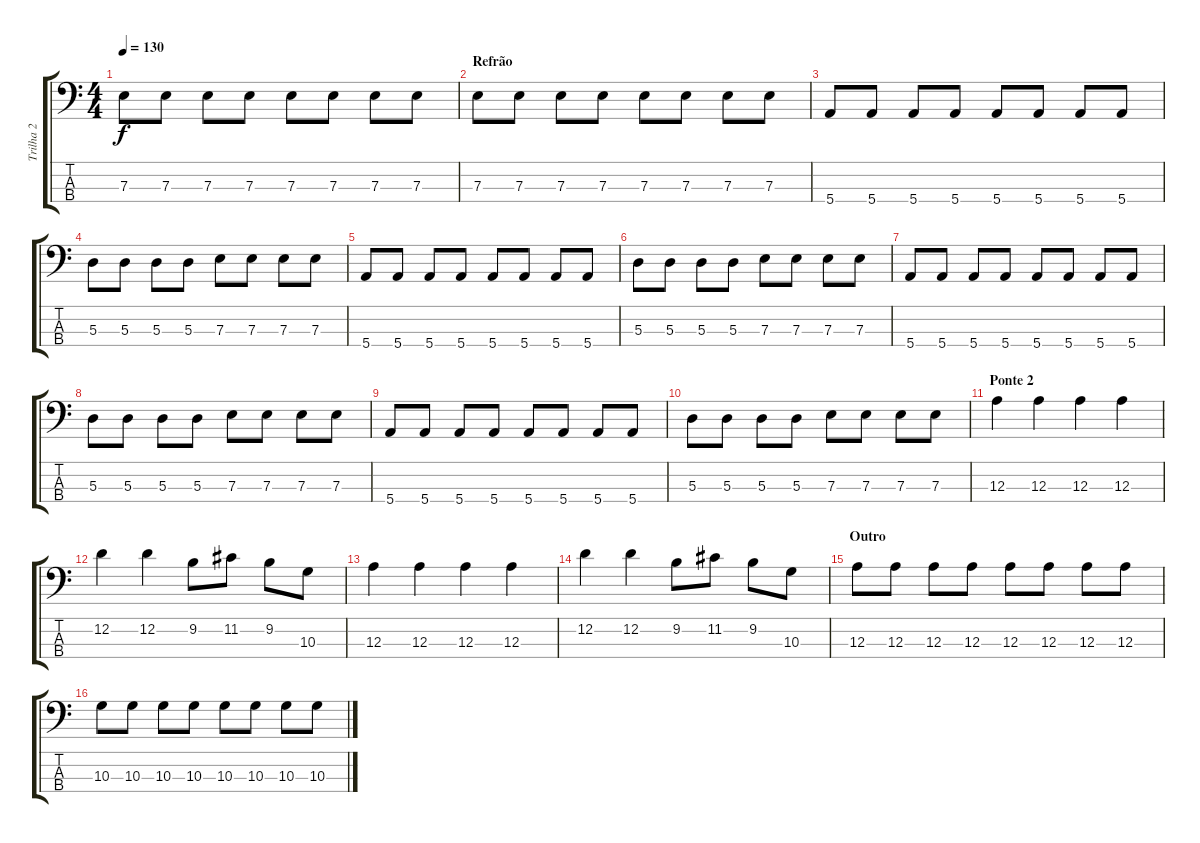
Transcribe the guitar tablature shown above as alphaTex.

\track ("Trilha 2" "Trilha 2") {instrument electricbasspick}
\staff {score tabs}
\tuning (G2 D2 A1 E1) {hide}
\ts (4 4)
\tempo 130
\clef f4
\ks c
7.3.8{dy f} 7.3.8 7.3.8 7.3.8 7.3.8 7.3.8 7.3.8 7.3.8 |
\section ("" "Refrão")
7.3.8 7.3.8 7.3.8 7.3.8 7.3.8 7.3.8 7.3.8 7.3.8 |
5.4.8 5.4.8 5.4.8 5.4.8 5.4.8 5.4.8 5.4.8 5.4.8 |
5.3.8 5.3.8 5.3.8 5.3.8 7.3.8 7.3.8 7.3.8 7.3.8 |
5.4.8 5.4.8 5.4.8 5.4.8 5.4.8 5.4.8 5.4.8 5.4.8 |
5.3.8 5.3.8 5.3.8 5.3.8 7.3.8 7.3.8 7.3.8 7.3.8 |
5.4.8 5.4.8 5.4.8 5.4.8 5.4.8 5.4.8 5.4.8 5.4.8 |
5.3.8 5.3.8 5.3.8 5.3.8 7.3.8 7.3.8 7.3.8 7.3.8 |
5.4.8 5.4.8 5.4.8 5.4.8 5.4.8 5.4.8 5.4.8 5.4.8 |
5.3.8 5.3.8 5.3.8 5.3.8 7.3.8 7.3.8 7.3.8 7.3.8 |
\section ("" "Ponte 2")
12.3.4 12.3.4 12.3.4 12.3.4 |
12.2.4 12.2.4 9.2.8 11.2.8 9.2.8 10.3.8 |
12.3.4 12.3.4 12.3.4 12.3.4 |
12.2.4 12.2.4 9.2.8 11.2.8 9.2.8 10.3.8 |
\section ("" "Outro")
12.3.8 12.3.8 12.3.8 12.3.8 12.3.8 12.3.8 12.3.8 12.3.8 |
10.3.8 10.3.8 10.3.8 10.3.8 10.3.8 10.3.8 10.3.8 10.3.8
